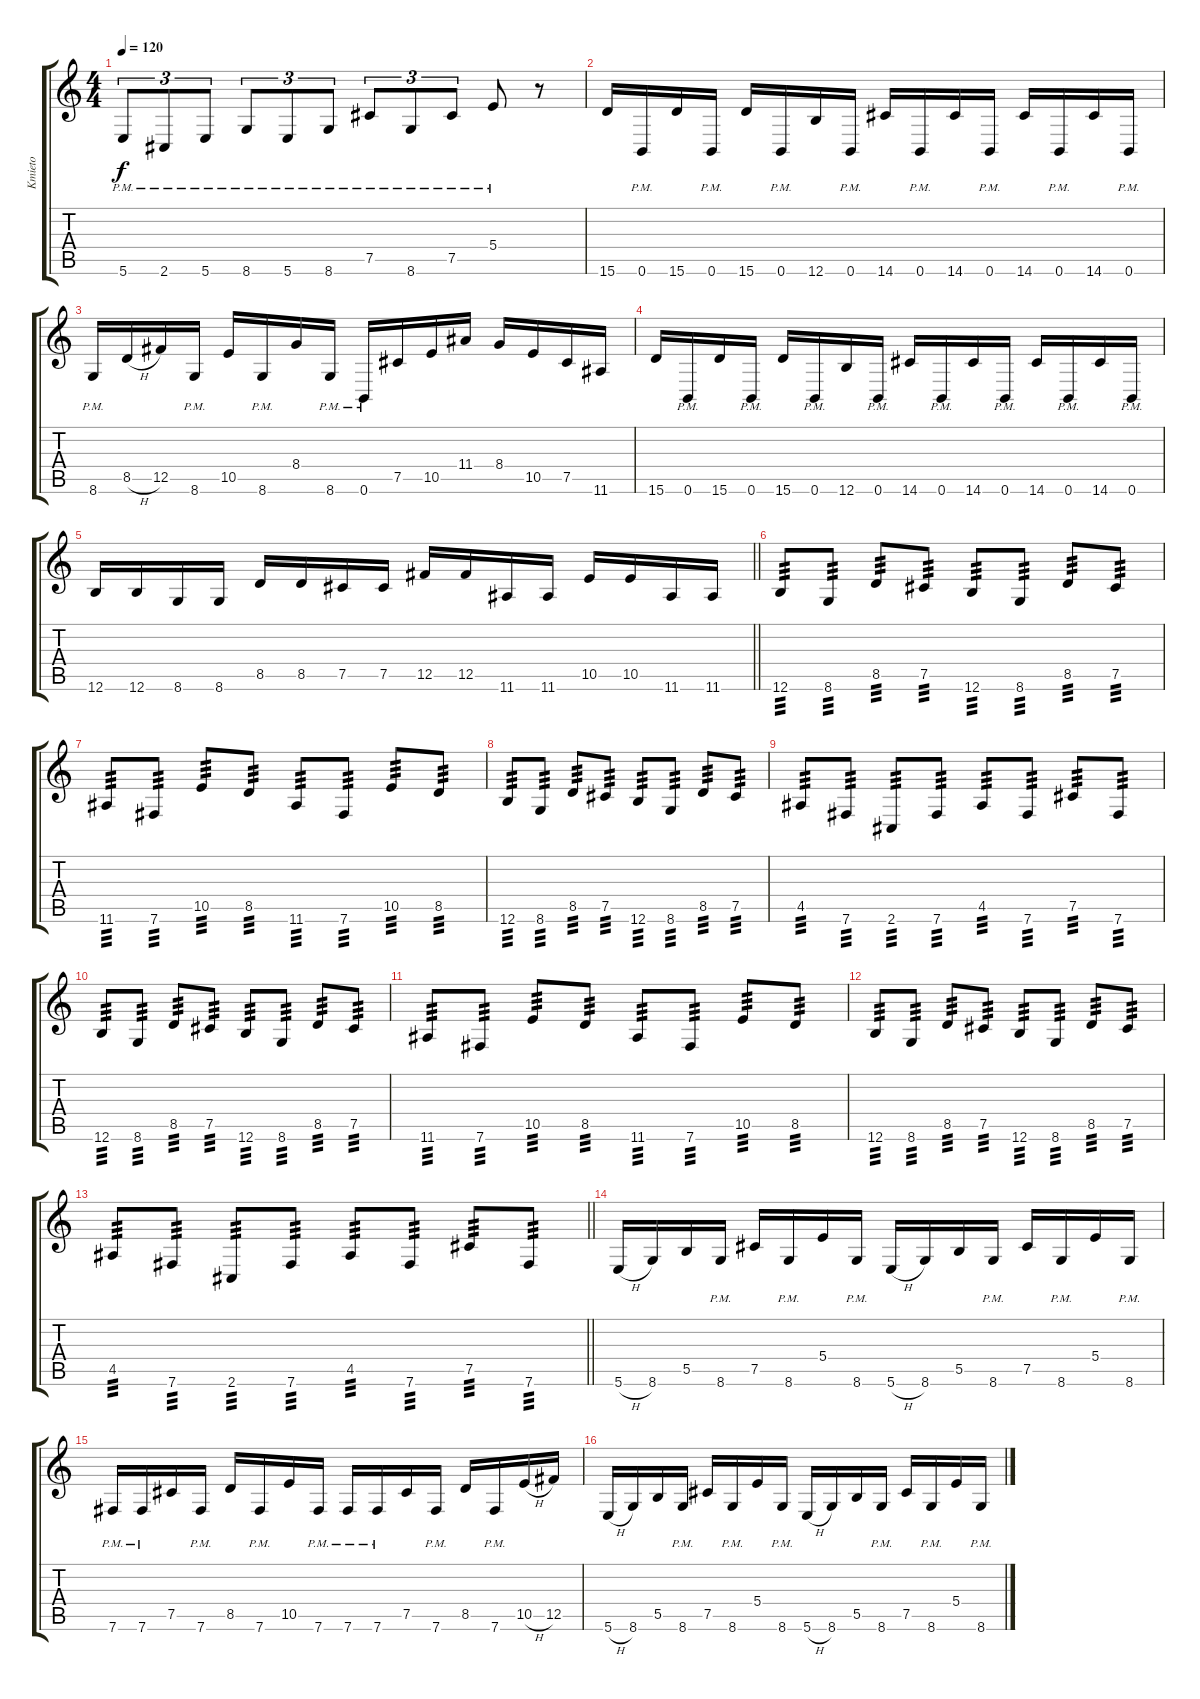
\track ("Kmieto" "Kmieto") {instrument distortionguitar}
\staff {score tabs}
\tuning (Db4 Ab3 E3 B2 Gb2 B1) {hide}
\ts (4 4)
\tempo 120
\clef g2
\ks c
5.6{pm}.8{tu (3 2) dy f} 2.6{pm}.8{tu (3 2)} 5.6{pm}.8{tu (3 2)} 8.6{pm}.8{tu (3 2)} 5.6{pm}.8{tu (3 2)} 8.6{pm}.8{tu (3 2)} 7.5{pm}.8{tu (3 2)} 8.6{pm}.8{tu (3 2)} 7.5{pm}.8{tu (3 2)} 5.4{pm}.8 r.8 |
15.6.16 0.6{pm}.16 15.6.16 0.6{pm}.16 15.6.16 0.6{pm}.16 12.6.16 0.6{pm}.16 14.6.16 0.6{pm}.16 14.6.16 0.6{pm}.16 14.6.16 0.6{pm}.16 14.6.16 0.6{pm}.16 |
8.6{pm}.16 8.5{h}.16 12.5.16 8.6{pm}.16 10.5.16 8.6{pm}.16 8.4.16 8.6{pm}.16 0.6{pm}.16 7.5.16 10.5.16 11.4.16 8.4.16 10.5.16 7.5.16 11.6.16 |
15.6.16 0.6{pm}.16 15.6.16 0.6{pm}.16 15.6.16 0.6{pm}.16 12.6.16 0.6{pm}.16 14.6.16 0.6{pm}.16 14.6.16 0.6{pm}.16 14.6.16 0.6{pm}.16 14.6.16 0.6{pm}.16 |
\barLineRight lightlight
12.6.16 12.6.16 8.6.16 8.6.16 8.5.16 8.5.16 7.5.16 7.5.16 12.5.16 12.5.16 11.6.16 11.6.16 10.5.16 10.5.16 11.6.16 11.6.16 |
12.6.8{tp 3} 8.6.8{tp 3} 8.5.8{tp 3} 7.5.8{tp 3} 12.6.8{tp 3} 8.6.8{tp 3} 8.5.8{tp 3} 7.5.8{tp 3} |
11.6.8{tp 3} 7.6.8{tp 3} 10.5.8{tp 3} 8.5.8{tp 3} 11.6.8{tp 3} 7.6.8{tp 3} 10.5.8{tp 3} 8.5.8{tp 3} |
12.6.8{tp 3} 8.6.8{tp 3} 8.5.8{tp 3} 7.5.8{tp 3} 12.6.8{tp 3} 8.6.8{tp 3} 8.5.8{tp 3} 7.5.8{tp 3} |
4.5.8{tp 3} 7.6.8{tp 3} 2.6.8{tp 3} 7.6.8{tp 3} 4.5.8{tp 3} 7.6.8{tp 3} 7.5.8{tp 3} 7.6.8{tp 3} |
12.6.8{tp 3} 8.6.8{tp 3} 8.5.8{tp 3} 7.5.8{tp 3} 12.6.8{tp 3} 8.6.8{tp 3} 8.5.8{tp 3} 7.5.8{tp 3} |
11.6.8{tp 3} 7.6.8{tp 3} 10.5.8{tp 3} 8.5.8{tp 3} 11.6.8{tp 3} 7.6.8{tp 3} 10.5.8{tp 3} 8.5.8{tp 3} |
12.6.8{tp 3} 8.6.8{tp 3} 8.5.8{tp 3} 7.5.8{tp 3} 12.6.8{tp 3} 8.6.8{tp 3} 8.5.8{tp 3} 7.5.8{tp 3} |
\barLineRight lightlight
4.5.8{tp 3} 7.6.8{tp 3} 2.6.8{tp 3} 7.6.8{tp 3} 4.5.8{tp 3} 7.6.8{tp 3} 7.5.8{tp 3} 7.6.8{tp 3} |
5.6{h}.16 8.6.16 5.5.16 8.6{pm}.16 7.5.16 8.6{pm}.16 5.4.16 8.6{pm}.16 5.6{h}.16 8.6.16 5.5.16 8.6{pm}.16 7.5.16 8.6{pm}.16 5.4.16 8.6{pm}.16 |
7.6{pm}.16 7.6{pm}.16 7.5.16 7.6{pm}.16 8.5.16 7.6{pm}.16 10.5.16 7.6{pm}.16 7.6{pm}.16 7.6{pm}.16 7.5.16 7.6{pm}.16 8.5.16 7.6{pm}.16 10.5{h}.16 12.5.16 |
5.6{h}.16 8.6.16 5.5.16 8.6{pm}.16 7.5.16 8.6{pm}.16 5.4.16 8.6{pm}.16 5.6{h}.16 8.6.16 5.5.16 8.6{pm}.16 7.5.16 8.6{pm}.16 5.4.16 8.6{pm}.16
